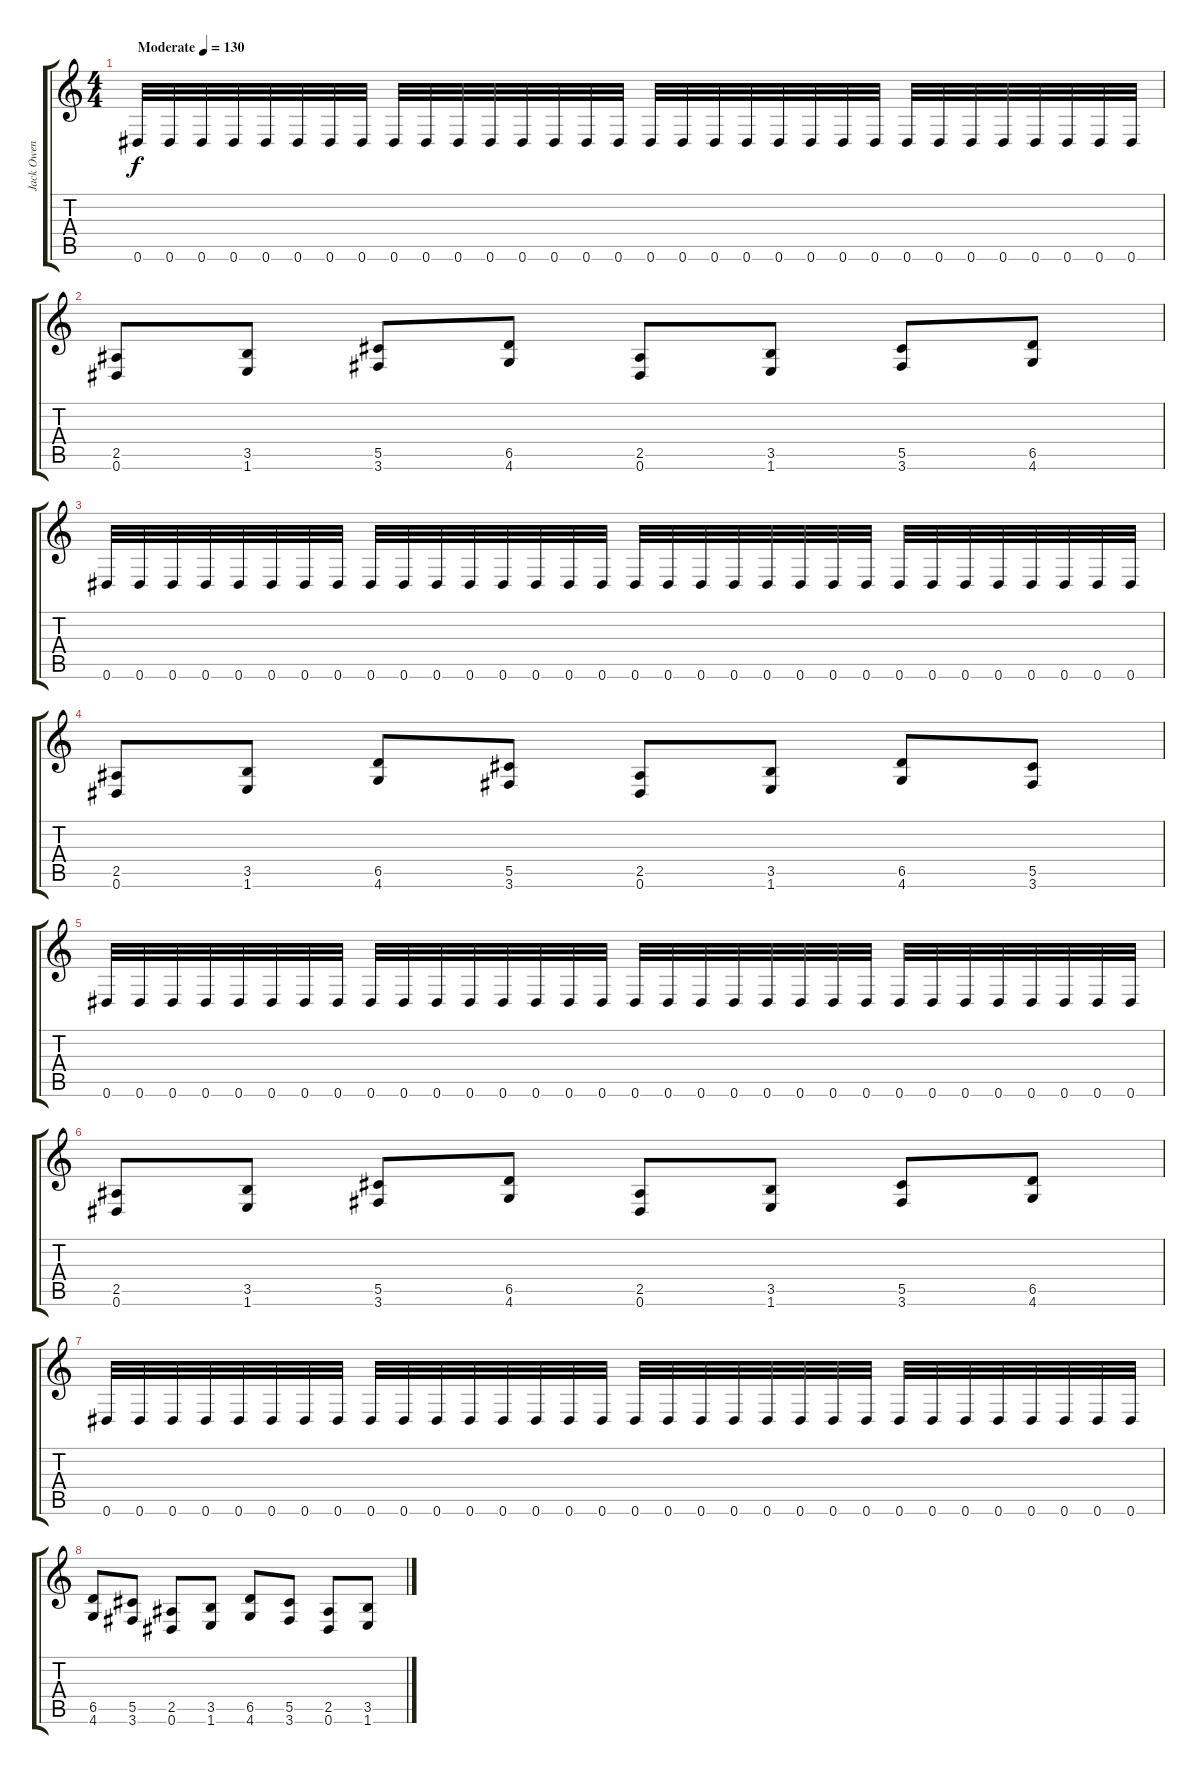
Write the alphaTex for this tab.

\track ("Jack Owen" "Jack Owen") {instrument distortionguitar}
\staff {score tabs}
\tuning (Eb4 Bb3 Gb3 Db3 Ab2 Eb2) {hide}
\ts (4 4)
\tempo (130 "Moderate")
\clef g2
\ks c
0.6.32{dy f instrument distortionguitar} 0.6.32 0.6.32 0.6.32 0.6.32 0.6.32 0.6.32 0.6.32 0.6.32 0.6.32 0.6.32 0.6.32 0.6.32 0.6.32 0.6.32 0.6.32 0.6.32 0.6.32 0.6.32 0.6.32 0.6.32 0.6.32 0.6.32 0.6.32 0.6.32 0.6.32 0.6.32 0.6.32 0.6.32 0.6.32 0.6.32 0.6.32 |
(2.5 0.6).8 (3.5 1.6).8 (5.5 3.6).8 (6.5 4.6).8 (2.5 0.6).8 (3.5 1.6).8 (5.5 3.6).8 (6.5 4.6).8 |
0.6.32 0.6.32 0.6.32 0.6.32 0.6.32 0.6.32 0.6.32 0.6.32 0.6.32 0.6.32 0.6.32 0.6.32 0.6.32 0.6.32 0.6.32 0.6.32 0.6.32 0.6.32 0.6.32 0.6.32 0.6.32 0.6.32 0.6.32 0.6.32 0.6.32 0.6.32 0.6.32 0.6.32 0.6.32 0.6.32 0.6.32 0.6.32 |
(2.5 0.6).8 (3.5 1.6).8 (6.5 4.6).8 (5.5 3.6).8 (2.5 0.6).8 (3.5 1.6).8 (6.5 4.6).8 (5.5 3.6).8 |
0.6.32 0.6.32 0.6.32 0.6.32 0.6.32 0.6.32 0.6.32 0.6.32 0.6.32 0.6.32 0.6.32 0.6.32 0.6.32 0.6.32 0.6.32 0.6.32 0.6.32 0.6.32 0.6.32 0.6.32 0.6.32 0.6.32 0.6.32 0.6.32 0.6.32 0.6.32 0.6.32 0.6.32 0.6.32 0.6.32 0.6.32 0.6.32 |
(2.5 0.6).8 (3.5 1.6).8 (5.5 3.6).8 (6.5 4.6).8 (2.5 0.6).8 (3.5 1.6).8 (5.5 3.6).8 (6.5 4.6).8 |
0.6.32 0.6.32 0.6.32 0.6.32 0.6.32 0.6.32 0.6.32 0.6.32 0.6.32 0.6.32 0.6.32 0.6.32 0.6.32 0.6.32 0.6.32 0.6.32 0.6.32 0.6.32 0.6.32 0.6.32 0.6.32 0.6.32 0.6.32 0.6.32 0.6.32 0.6.32 0.6.32 0.6.32 0.6.32 0.6.32 0.6.32 0.6.32 |
(6.5 4.6).8 (5.5 3.6).8 (2.5 0.6).8 (3.5 1.6).8 (6.5 4.6).8 (5.5 3.6).8 (2.5 0.6).8 (3.5 1.6).8
